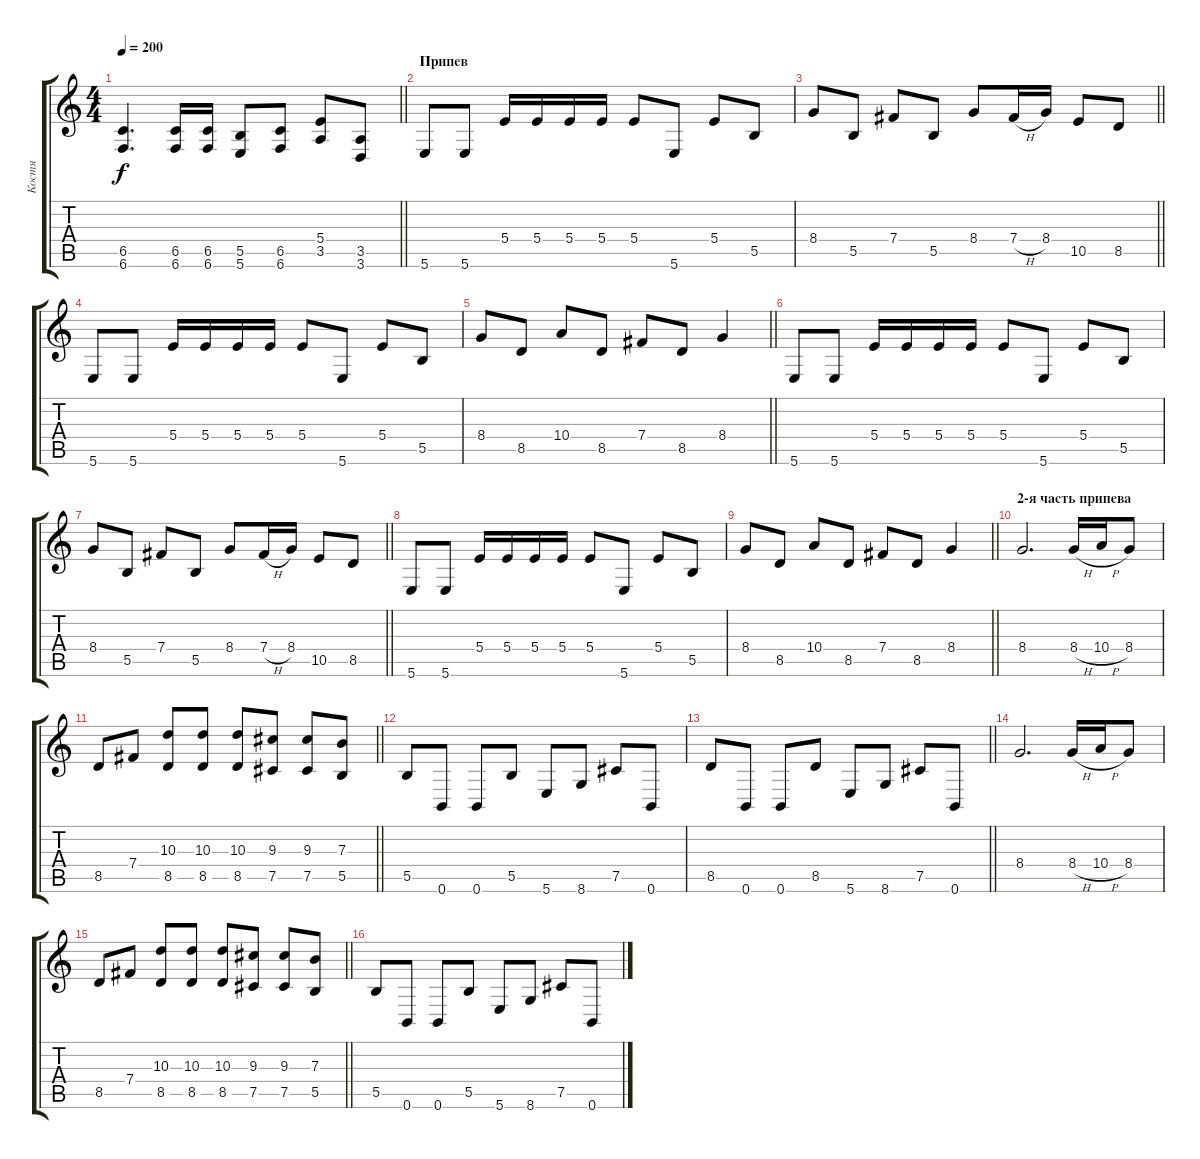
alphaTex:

\track ("Костя" "Костя") {instrument distortionguitar}
\staff {score tabs}
\tuning (Db4 Ab3 E3 B2 Gb2 B1) {hide}
\ts (4 4)
\tempo 200
\clef g2
\barLineRight lightlight
\ks c
(6.5 6.6).4{d dy f} (6.5 6.6).16 (6.5 6.6).16 (5.5 5.6).8 (6.5 6.6).8 (5.4 3.5).8 (3.5 3.6).8 |
\section ("" "Припев")
5.6.8 5.6.8 5.4.16 5.4.16 5.4.16 5.4.16 5.4.8 5.6.8 5.4.8 5.5.8 |
\barLineRight lightlight
8.4.8 5.5.8 7.4.8 5.5.8 8.4.8 7.4{h}.16 8.4.16 10.5.8 8.5.8 |
5.6.8 5.6.8 5.4.16 5.4.16 5.4.16 5.4.16 5.4.8 5.6.8 5.4.8 5.5.8 |
\barLineRight lightlight
8.4.8 8.5.8 10.4.8 8.5.8 7.4.8 8.5.8 8.4.4 |
5.6.8 5.6.8 5.4.16 5.4.16 5.4.16 5.4.16 5.4.8 5.6.8 5.4.8 5.5.8 |
\barLineRight lightlight
8.4.8 5.5.8 7.4.8 5.5.8 8.4.8 7.4{h}.16 8.4.16 10.5.8 8.5.8 |
5.6.8 5.6.8 5.4.16 5.4.16 5.4.16 5.4.16 5.4.8 5.6.8 5.4.8 5.5.8 |
\barLineRight lightlight
8.4.8 8.5.8 10.4.8 8.5.8 7.4.8 8.5.8 8.4.4 |
\section ("" "2-я часть припева")
8.4.2{d} 8.4{h}.16 10.4{h}.16 8.4.8 |
\barLineRight lightlight
8.5.8 7.4.8 (10.3 8.5).8 (10.3 8.5).8 (10.3 8.5).8 (9.3 7.5).8 (9.3 7.5).8 (7.3 5.5).8 |
5.5.8 0.6.8 0.6.8 5.5.8 5.6.8 8.6.8 7.5.8 0.6.8 |
\barLineRight lightlight
8.5.8 0.6.8 0.6.8 8.5.8 5.6.8 8.6.8 7.5.8 0.6.8 |
8.4.2{d} 8.4{h}.16 10.4{h}.16 8.4.8 |
\barLineRight lightlight
8.5.8 7.4.8 (10.3 8.5).8 (10.3 8.5).8 (10.3 8.5).8 (9.3 7.5).8 (9.3 7.5).8 (7.3 5.5).8 |
5.5.8 0.6.8 0.6.8 5.5.8 5.6.8 8.6.8 7.5.8 0.6.8
